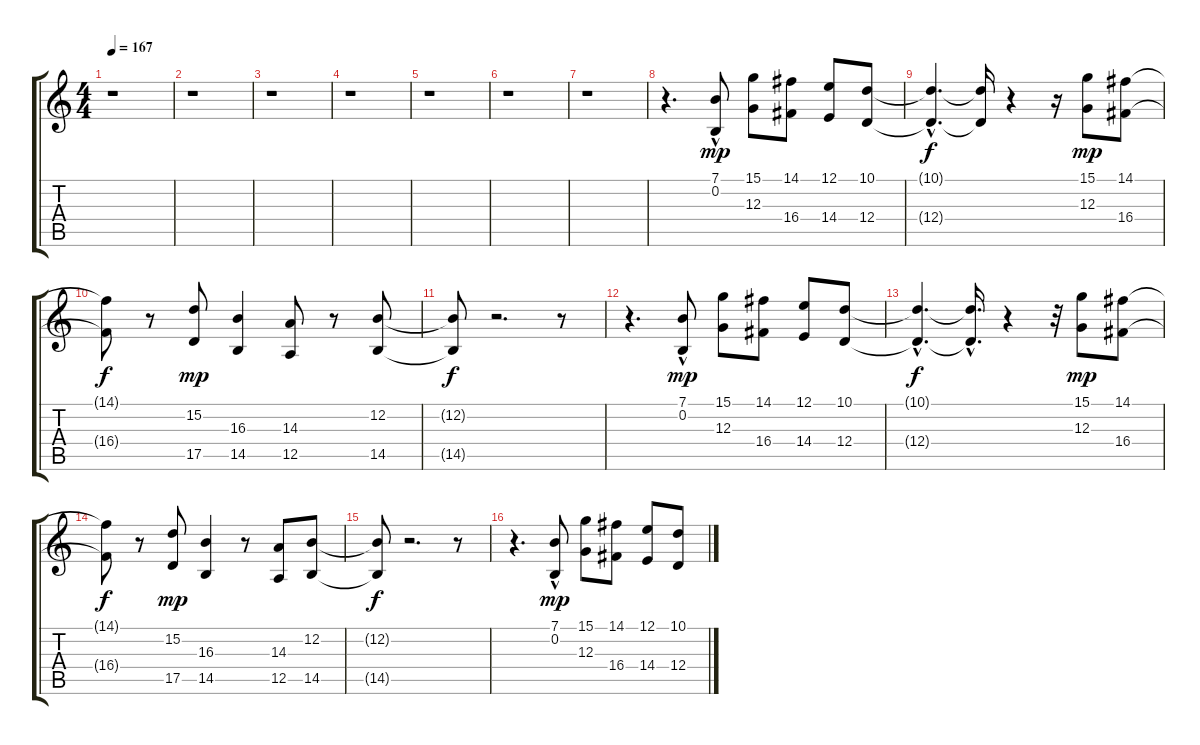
\track "" {instrument vibraphone}
\staff {score tabs}
\tuning (E4 B3 G3 D3 A2 E2) {hide}
\ts (4 4)
\tempo 167
\clef g2
\ks c
r.1{dy f} |
r.1 |
r.1 |
r.1 |
r.1 |
r.1 |
r.1 |
r.4{d} (7.1{hac} 0.2{hac}).8{dy mp} (15.1 12.3).8 (14.1 16.4).8 (12.1 14.4).8 (10.1 12.4).8 |
(10.1{hac t} 12.4{hac t}).4{d dy f} (10.1{t} 12.4{t}).16 r.4 r.16 (15.1 12.3).8{dy mp} (14.1 16.4).8 |
(14.1{t} 16.4{t}).8{dy f} r.8 (15.2 17.5).8{dy mp} (16.3 14.5).4 (14.3 12.5).8 r.8 (12.2 14.5).8 |
(12.2{t} 14.5{t}).8{dy f} r.2{d} r.8 |
r.4{d} (7.1{hac} 0.2{hac}).8{dy mp} (15.1 12.3).8 (14.1 16.4).8 (12.1 14.4).8 (10.1 12.4).8 |
(10.1{hac t} 12.4{hac t}).4{d dy f} (10.1{hac t} 12.4{hac t}).16{d} r.4 r.32 (15.1 12.3).8{dy mp} (14.1 16.4).8 |
(14.1{t} 16.4{t}).8{dy f} r.8 (15.2 17.5).8{dy mp} (16.3 14.5).4 r.8 (14.3 12.5).8 (12.2 14.5).8 |
(12.2{t} 14.5{t}).8{dy f} r.2{d} r.8 |
r.4{d} (7.1{hac} 0.2{hac}).8{dy mp} (15.1 12.3).8 (14.1 16.4).8 (12.1 14.4).8 (10.1 12.4).8
